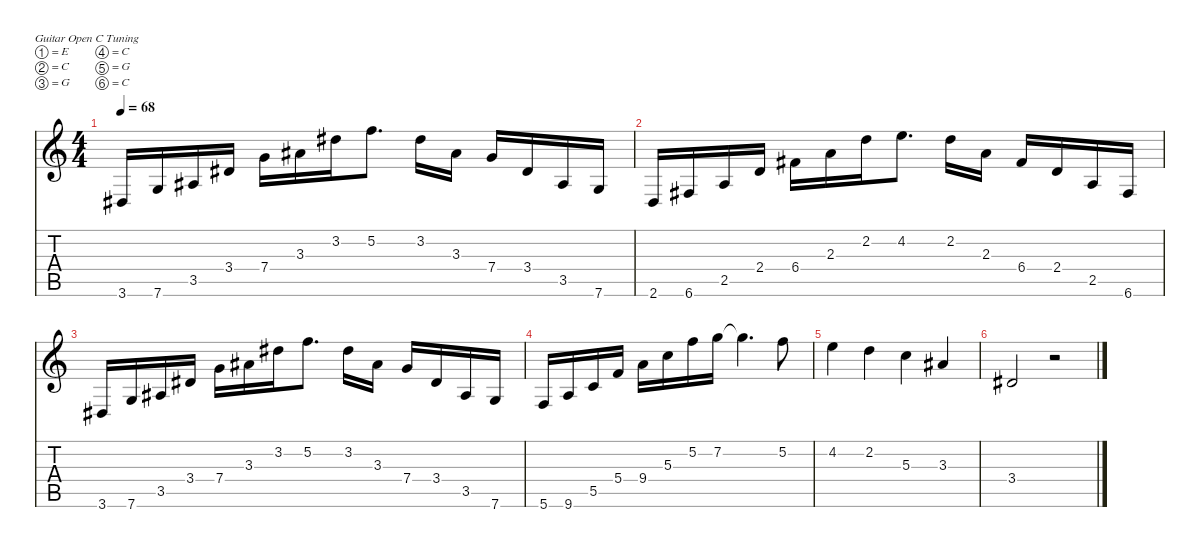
\defaultSystemsLayout 4
\hideDynamics
\bracketExtendMode nobrackets
\singleTrackTrackNamePolicy hidden
\multiTrackTrackNamePolicy hidden
\otherSystemsTrackNameOrientation horizontal
\track ("Guitar 1" "dist.guit.") {defaultSystemsLayout 4 instrument distortionguitar}
\staff {score tabs}
\tuning (E4 C4 G3 C3 G2 C2)
\ts (4 4)
\tempo 68
\clef g2
\ks c
3.6{acc #}.16{dy f beam Up} 7.6.16{beam Up} 3.5{acc #}.16{beam Up} 3.4{acc #}.16{beam Up} 7.4.16{beam Down} 3.3{acc #}.16{beam Down} 3.2{acc #}.16{beam Down} 5.2.8{d beam Down} 3.2{acc #}.16{beam Down} 3.3{acc #}.16{beam Down} 7.4.16{beam Up} 3.4{acc #}.16{beam Up} 3.5{acc #}.16{beam Up} 7.6.16{beam Up} |
2.6.16{beam Up} 6.6{acc #}.16{beam Up} 2.5.16{beam Up} 2.4.16{beam Up} 6.4{acc #}.16{beam Down} 2.3.16{beam Down} 2.2.16{beam Down} 4.2.8{d beam Down} 2.2.16{beam Down} 2.3.16{beam Down} 6.4{acc #}.16{beam Up} 2.4.16{beam Up} 2.5.16{beam Up} 6.6{acc #}.16{beam Up} |
3.6{acc #}.16{beam Up} 7.6.16{beam Up} 3.5{acc #}.16{beam Up} 3.4{acc #}.16{beam Up} 7.4.16{beam Down} 3.3{acc #}.16{beam Down} 3.2{acc #}.16{beam Down} 5.2.8{d beam Down} 3.2{acc #}.16{beam Down} 3.3{acc #}.16{beam Down} 7.4.16{beam Up} 3.4{acc #}.16{beam Up} 3.5{acc #}.16{beam Up} 7.6.16{beam Up} |
5.6.16{beam Up} 9.6.16{beam Up} 5.5.16{beam Up} 5.4.16{beam Up} 9.4.16{beam Down} 5.3.16{beam Down} 5.2.16{beam Down} 7.2.16{beam Down} 7.2{t}.4{d beam Down} 5.2.8{beam Down} |
4.2.4{beam Down} 2.2.4{beam Down} 5.3.4{beam Down} 3.3{acc #}.4{beam Up} |
3.4{acc #}.2{beam Up} r.2{beam Up}
